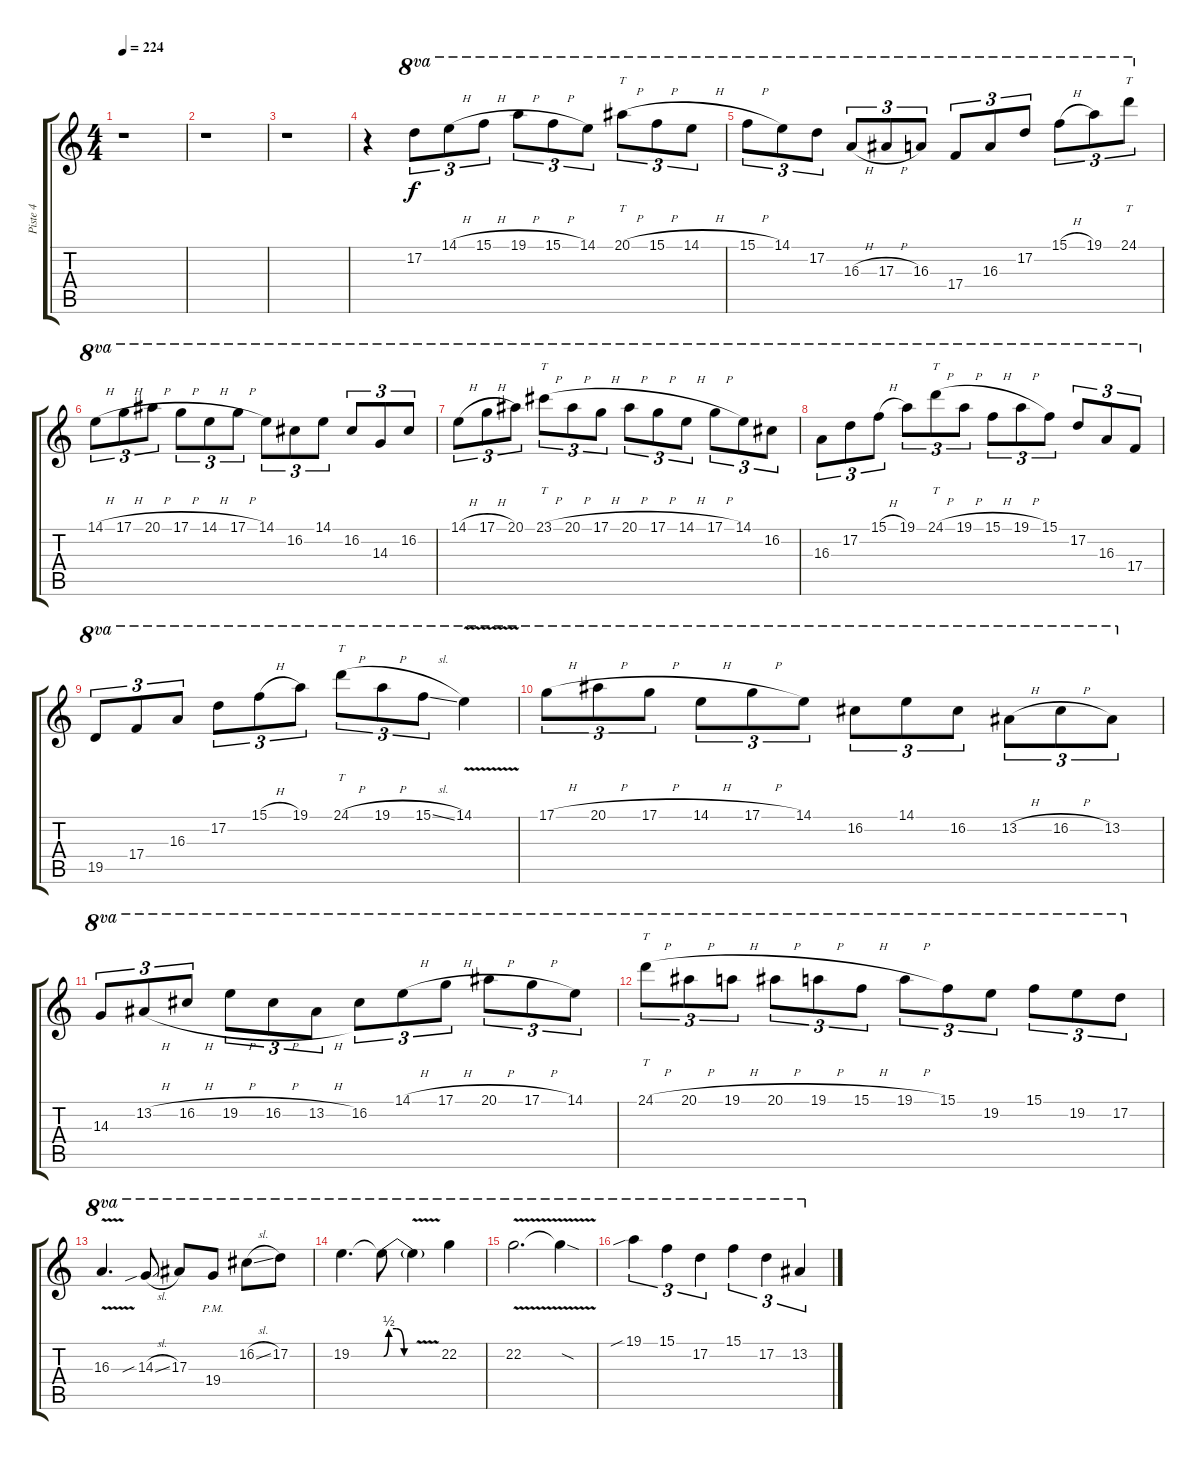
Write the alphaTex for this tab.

\track ("Piste 4" "Piste 4") {instrument overdrivenguitar}
\staff {score tabs}
\tuning (D4 A3 F3 C3 G2 D2) {hide}
\ts (4 4)
\tempo 224
\clef g2
\ks c
r.1{dy f} |
r.1 |
r.1 |
r.4 17.2.8{tu (3 2) ot 8va} 14.1{h}.8{tu (3 2) ot 8va} 15.1{h}.8{tu (3 2) ot 8va} 19.1{h}.8{tu (3 2) ot 8va} 15.1{h}.8{tu (3 2) ot 8va} 14.1.8{tu (3 2) ot 8va} 20.1{h}.8{tt tu (3 2) ot 8va} 15.1{h}.8{tu (3 2) ot 8va} 14.1{h}.8{tu (3 2) ot 8va} |
15.1{h}.8{tu (3 2) ot 8va} 14.1.8{tu (3 2) ot 8va} 17.2.8{tu (3 2) ot 8va} 16.3{h}.8{tu (3 2) ot 8va} 17.3{h}.8{tu (3 2) ot 8va} 16.3.8{tu (3 2) ot 8va} 17.4.8{tu (3 2) ot 8va} 16.3.8{tu (3 2) ot 8va} 17.2.8{tu (3 2) ot 8va} 15.1{h}.8{tu (3 2) ot 8va} 19.1.8{tu (3 2) ot 8va} 24.1.8{tt tu (3 2) ot 8va} |
14.1{h}.8{tu (3 2) ot 8va} 17.1{h}.8{tu (3 2) ot 8va} 20.1{h}.8{tu (3 2) ot 8va} 17.1{h}.8{tu (3 2) ot 8va} 14.1{h}.8{tu (3 2) ot 8va} 17.1{h}.8{tu (3 2) ot 8va} 14.1.8{tu (3 2) ot 8va} 16.2.8{tu (3 2) ot 8va} 14.1.8{tu (3 2) ot 8va} 16.2.8{tu (3 2) ot 8va} 14.3.8{tu (3 2) ot 8va} 16.2.8{tu (3 2) ot 8va} |
14.1{h}.8{tu (3 2) ot 8va} 17.1{h}.8{tu (3 2) ot 8va} 20.1.8{tu (3 2) ot 8va} 23.1{h}.8{tt tu (3 2) ot 8va} 20.1{h}.8{tu (3 2) ot 8va} 17.1{h}.8{tu (3 2) ot 8va} 20.1{h}.8{tu (3 2) ot 8va} 17.1{h}.8{tu (3 2) ot 8va} 14.1{h}.8{tu (3 2) ot 8va} 17.1{h}.8{tu (3 2) ot 8va} 14.1.8{tu (3 2) ot 8va} 16.2.8{tu (3 2) ot 8va} |
16.3.8{tu (3 2) ot 8va} 17.2.8{tu (3 2) ot 8va} 15.1{h}.8{tu (3 2) ot 8va} 19.1.8{tu (3 2) ot 8va} 24.1{h}.8{tt tu (3 2) ot 8va} 19.1{h}.8{tu (3 2) ot 8va} 15.1{h}.8{tu (3 2) ot 8va} 19.1{h}.8{tu (3 2) ot 8va} 15.1.8{tu (3 2) ot 8va} 17.2.8{tu (3 2) ot 8va} 16.3.8{tu (3 2) ot 8va} 17.4.8{tu (3 2) ot 8va} |
19.5.8{tu (3 2) ot 8va} 17.4.8{tu (3 2) ot 8va} 16.3.8{tu (3 2) ot 8va} 17.2.8{tu (3 2) ot 8va} 15.1{h}.8{tu (3 2) ot 8va} 19.1.8{tu (3 2) ot 8va} 24.1{h}.8{tt tu (3 2) ot 8va} 19.1{h}.8{tu (3 2) ot 8va} 15.1{sl}.8{tu (3 2) ot 8va} 14.1{v}.4{ot 8va} |
17.1{h}.8{tu (3 2) ot 8va} 20.1{h}.8{tu (3 2) ot 8va} 17.1{h}.8{tu (3 2) ot 8va} 14.1{h}.8{tu (3 2) ot 8va} 17.1{h}.8{tu (3 2) ot 8va} 14.1.8{tu (3 2) ot 8va} 16.2.8{tu (3 2) ot 8va} 14.1.8{tu (3 2) ot 8va} 16.2.8{tu (3 2) ot 8va} 13.2{h}.8{tu (3 2) ot 8va} 16.2{h}.8{tu (3 2) ot 8va} 13.2.8{tu (3 2) ot 8va} |
14.3.8{tu (3 2) ot 8va} 13.2{h}.8{tu (3 2) ot 8va} 16.2{h}.8{tu (3 2) ot 8va} 19.2{h}.8{tu (3 2) ot 8va} 16.2{h}.8{tu (3 2) ot 8va} 13.2{h}.8{tu (3 2) ot 8va} 16.2.8{tu (3 2) ot 8va} 14.1{h}.8{tu (3 2) ot 8va} 17.1{h}.8{tu (3 2) ot 8va} 20.1{h}.8{tu (3 2) ot 8va} 17.1{h}.8{tu (3 2) ot 8va} 14.1.8{tu (3 2) ot 8va} |
24.1{h}.8{tt tu (3 2) ot 8va} 20.1{h}.8{tu (3 2) ot 8va} 19.1{h}.8{tu (3 2) ot 8va} 20.1{h}.8{tu (3 2) ot 8va} 19.1{h}.8{tu (3 2) ot 8va} 15.1{h}.8{tu (3 2) ot 8va} 19.1{h}.8{tu (3 2) ot 8va} 15.1.8{tu (3 2) ot 8va} 19.2.8{tu (3 2) ot 8va} 15.1.8{tu (3 2) ot 8va} 19.2.8{tu (3 2) ot 8va} 17.2.8{tu (3 2) ot 8va} |
16.3{v}.4{d ot 8va} 14.3{sib sl}.8{ot 8va} 17.3.8{ot 8va} 19.4{pm}.8{ot 8va} 16.2{sl}.8{ot 8va} 17.2.8{ot 8va} |
19.2.4{d ot 8va} 19.2{be (custom 0 0 10 2 25 2 40 0 60 0) t}.8{ot 8va} 19.2{v t}.4{ot 8va} 22.2.4{ot 8va} |
22.2{v}.2{d ot 8va} 22.2{sod t}.4{ot 8va} |
19.1{sib}.4{tu (3 2) ot 8va} 15.1.4{tu (3 2) ot 8va} 17.2.4{tu (3 2) ot 8va} 15.1.4{tu (3 2) ot 8va} 17.2.4{tu (3 2) ot 8va} 13.2.4{tu (3 2) ot 8va}
